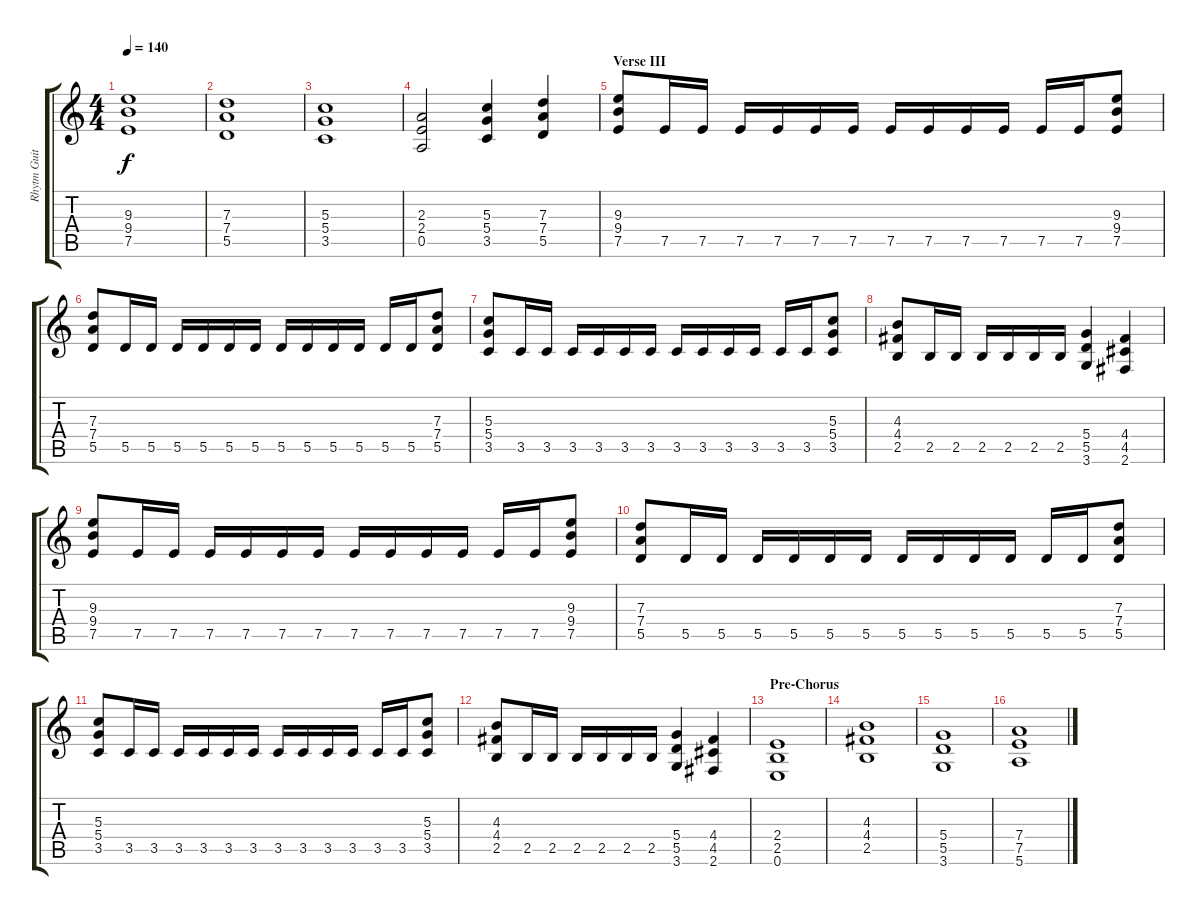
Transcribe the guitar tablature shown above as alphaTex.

\track ("Rhytm Guitar" "Rhytm Guit") {instrument distortionguitar}
\staff {score tabs}
\tuning (E4 B3 G3 D3 A2 E2) {hide}
\ts (4 4)
\tempo 140
\clef g2
\ks c
(9.3 9.4 7.5).1{dy f} |
(7.3 7.4 5.5).1 |
(5.3 5.4 3.5).1 |
(2.3 2.4 0.5).2 (5.3 5.4 3.5).4 (7.3 7.4 5.5).4 |
\section ("" "Verse III")
(9.3 9.4 7.5).8 7.5.16 7.5.16 7.5.16 7.5.16 7.5.16 7.5.16 7.5.16 7.5.16 7.5.16 7.5.16 7.5.16 7.5.16 (9.3 9.4 7.5).8 |
(7.3 7.4 5.5).8 5.5.16 5.5.16 5.5.16 5.5.16 5.5.16 5.5.16 5.5.16 5.5.16 5.5.16 5.5.16 5.5.16 5.5.16 (7.3 7.4 5.5).8 |
(5.3 5.4 3.5).8 3.5.16 3.5.16 3.5.16 3.5.16 3.5.16 3.5.16 3.5.16 3.5.16 3.5.16 3.5.16 3.5.16 3.5.16 (5.3 5.4 3.5).8 |
(4.3 4.4 2.5).8 2.5.16 2.5.16 2.5.16 2.5.16 2.5.16 2.5.16 (5.4 5.5 3.6).4 (4.4 4.5 2.6).4 |
(9.3 9.4 7.5).8 7.5.16 7.5.16 7.5.16 7.5.16 7.5.16 7.5.16 7.5.16 7.5.16 7.5.16 7.5.16 7.5.16 7.5.16 (9.3 9.4 7.5).8 |
(7.3 7.4 5.5).8 5.5.16 5.5.16 5.5.16 5.5.16 5.5.16 5.5.16 5.5.16 5.5.16 5.5.16 5.5.16 5.5.16 5.5.16 (7.3 7.4 5.5).8 |
(5.3 5.4 3.5).8 3.5.16 3.5.16 3.5.16 3.5.16 3.5.16 3.5.16 3.5.16 3.5.16 3.5.16 3.5.16 3.5.16 3.5.16 (5.3 5.4 3.5).8 |
(4.3 4.4 2.5).8 2.5.16 2.5.16 2.5.16 2.5.16 2.5.16 2.5.16 (5.4 5.5 3.6).4 (4.4 4.5 2.6).4 |
\section ("" "Pre-Chorus")
(2.4 2.5 0.6).1 |
(4.3 4.4 2.5).1 |
(5.4 5.5 3.6).1 |
(7.4 7.5 5.6).1
